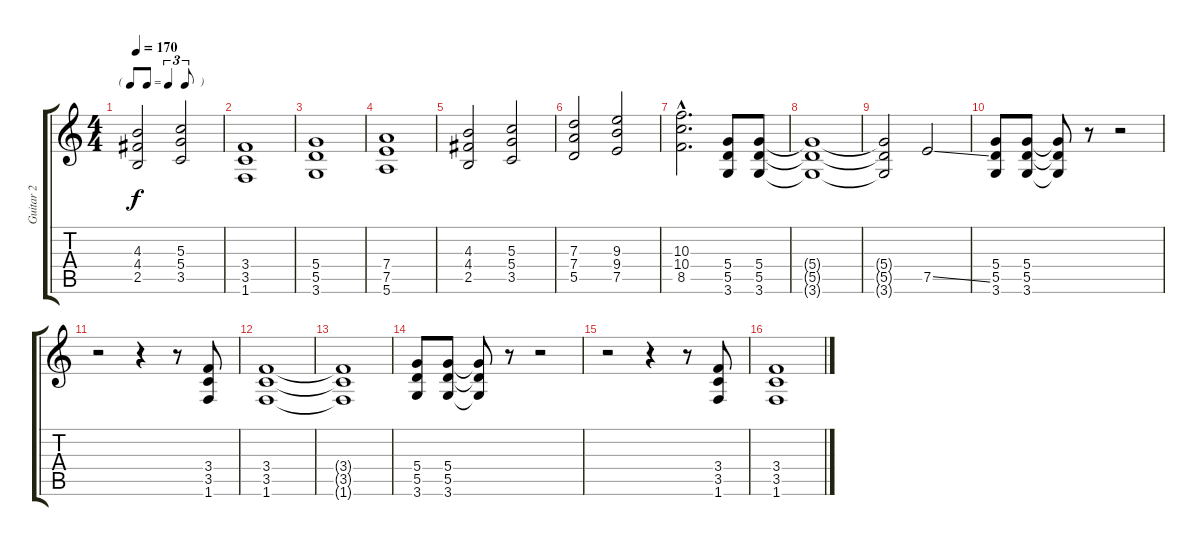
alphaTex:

\track ("Guitar 2" "Guitar 2") {instrument overdrivenguitar}
\staff {score tabs}
\tuning (E4 B3 G3 D3 A2 E2) {hide}
\ts (4 4)
\tf triplet8th
\tempo 170
\clef g2
\ks c
(4.3 4.4 2.5).2{dy f} (5.3 5.4 3.5).2 |
(3.4 3.5 1.6).1 |
(5.4 5.5 3.6).1 |
(7.4 7.5 5.6).1 |
(4.3 4.4 2.5).2 (5.3 5.4 3.5).2 |
(7.3 7.4 5.5).2 (9.3 9.4 7.5).2 |
(10.3{hac} 10.4{hac} 8.5{hac}).2{d} (5.4 5.5 3.6).8 (5.4 5.5 3.6).8 |
(5.4{t} 5.5{t} 3.6{t}).1 |
(5.4{t} 5.5{t} 3.6{t}).2 7.5{ss}.2 |
(5.4 5.5 3.6).8 (5.4 5.5 3.6).8 (5.4{t} 5.5{t} 3.6{t}).8 r.8 r.2 |
r.2 r.4 r.8 (3.4 3.5 1.6).8 |
(3.4 3.5 1.6).1 |
(3.4{t} 3.5{t} 1.6{t}).1 |
(5.4 5.5 3.6).8 (5.4 5.5 3.6).8 (5.4{t} 5.5{t} 3.6{t}).8 r.8 r.2 |
r.2 r.4 r.8 (3.4 3.5 1.6).8 |
(3.4 3.5 1.6).1
